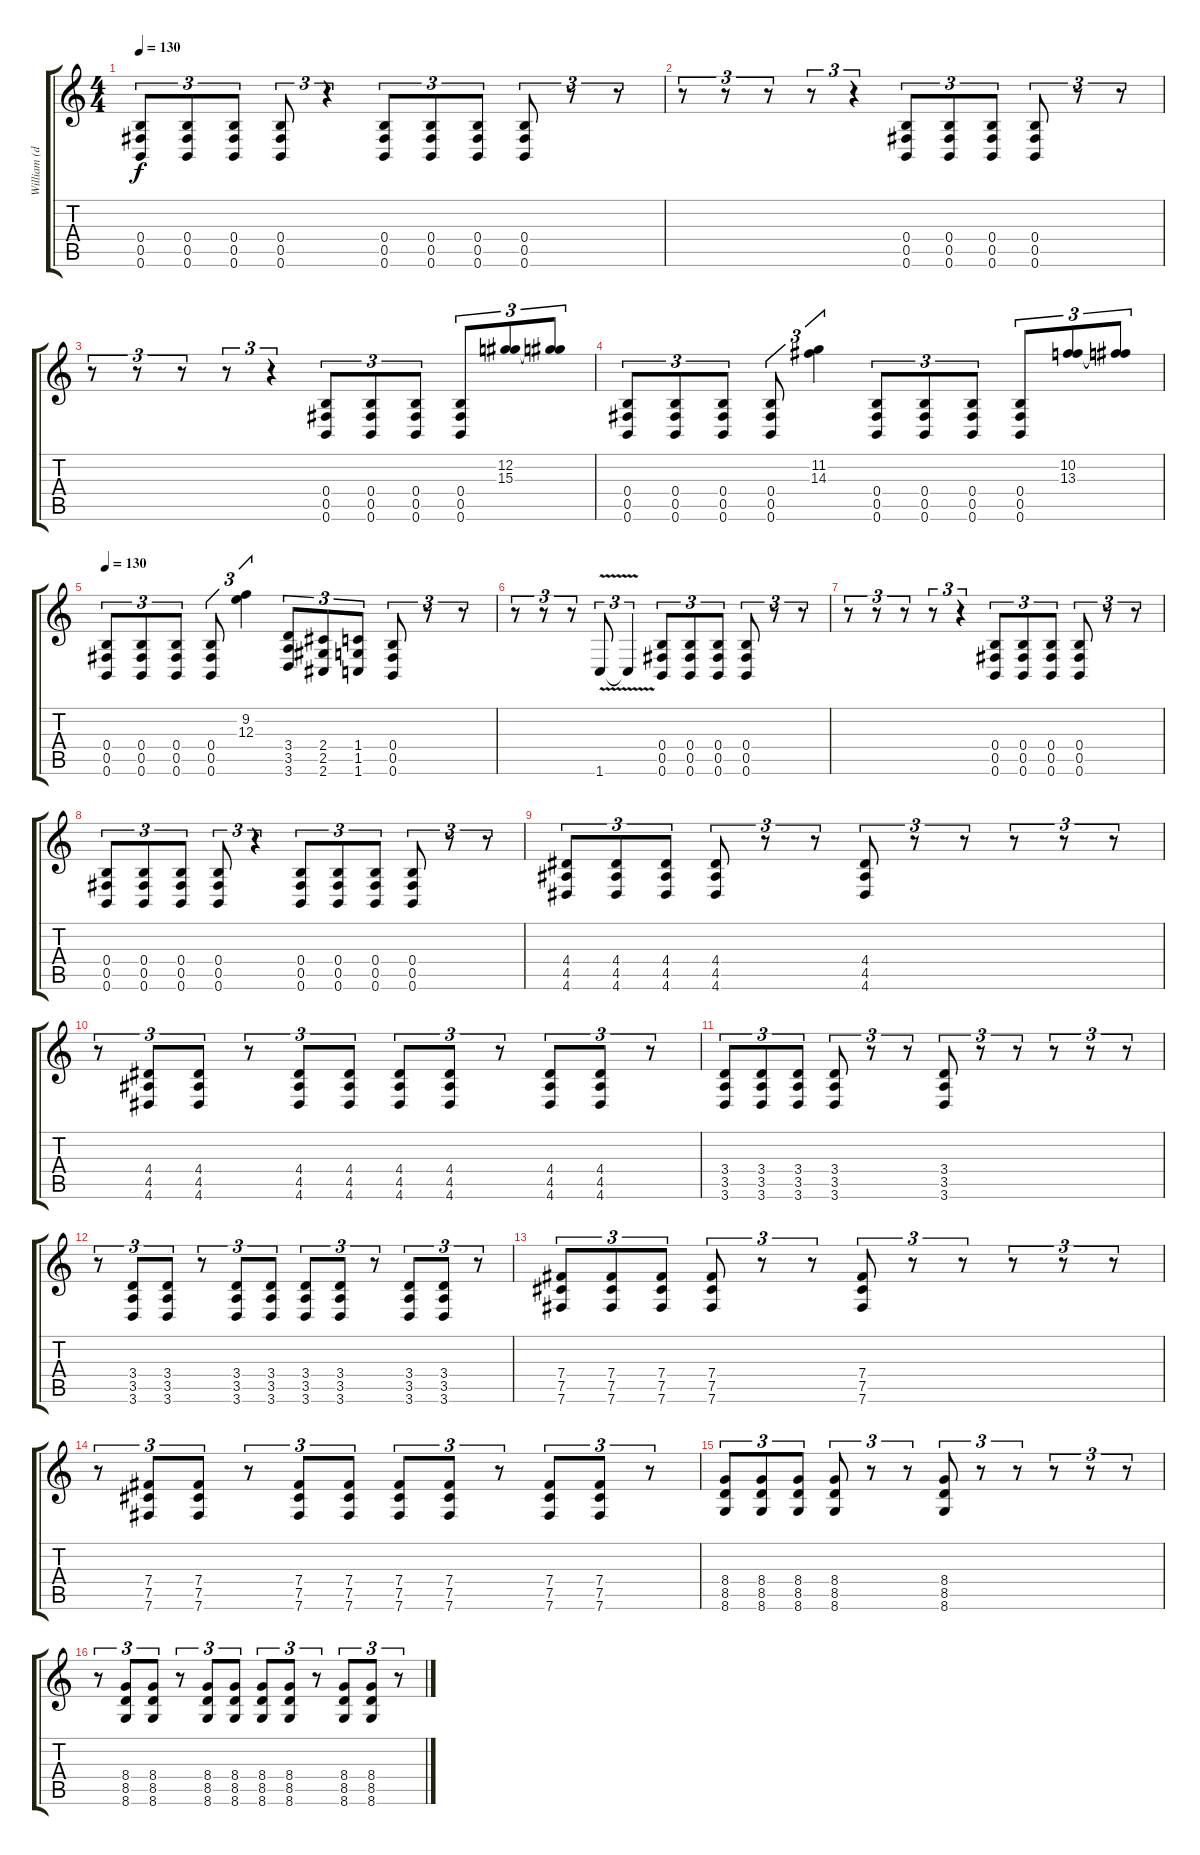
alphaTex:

\track ("William (dist)" "William (d") {instrument distortionguitar}
\staff {score tabs}
\tuning (Db4 Ab3 E3 B2 Gb2 B1) {hide}
\ts (4 4)
\tempo 130
\clef g2
\ks c
(0.4 0.5 0.6).8{tu (3 2) dy f} (0.4 0.5 0.6).8{tu (3 2)} (0.4 0.5 0.6).8{tu (3 2)} (0.4 0.5 0.6).8{tu (3 2)} r.4{tu (3 2)} (0.4 0.5 0.6).8{tu (3 2)} (0.4 0.5 0.6).8{tu (3 2)} (0.4 0.5 0.6).8{tu (3 2)} (0.4 0.5 0.6).8{tu (3 2)} r.8{tu (3 2)} r.8{tu (3 2)} |
r.8{tu (3 2)} r.8{tu (3 2)} r.8{tu (3 2)} r.8{tu (3 2)} r.4{tu (3 2)} (0.4 0.5 0.6).8{tu (3 2)} (0.4 0.5 0.6).8{tu (3 2)} (0.4 0.5 0.6).8{tu (3 2)} (0.4 0.5 0.6).8{tu (3 2)} r.8{tu (3 2)} r.8{tu (3 2)} |
r.8{tu (3 2)} r.8{tu (3 2)} r.8{tu (3 2)} r.8{tu (3 2)} r.4{tu (3 2)} (0.4 0.5 0.6).8{tu (3 2)} (0.4 0.5 0.6).8{tu (3 2)} (0.4 0.5 0.6).8{tu (3 2)} (0.4 0.5 0.6).8{tu (3 2)} (12.2 15.3).8{tu (3 2)} (12.2{t} 15.3{t}).8{tu (3 2)} |
(0.4 0.5 0.6).8{tu (3 2)} (0.4 0.5 0.6).8{tu (3 2)} (0.4 0.5 0.6).8{tu (3 2)} (0.4 0.5 0.6).8{tu (3 2)} (11.2 14.3).4{tu (3 2)} (0.4 0.5 0.6).8{tu (3 2)} (0.4 0.5 0.6).8{tu (3 2)} (0.4 0.5 0.6).8{tu (3 2)} (0.4 0.5 0.6).8{tu (3 2)} (10.2 13.3).8{tu (3 2)} (10.2{t} 13.3{t}).8{tu (3 2)} |
\tempo 130
(0.4 0.5 0.6).8{tu (3 2)} (0.4 0.5 0.6).8{tu (3 2)} (0.4 0.5 0.6).8{tu (3 2)} (0.4 0.5 0.6).8{tu (3 2)} (9.2 12.3).4{tu (3 2)} (3.4 3.5 3.6).8{tu (3 2)} (2.4 2.5 2.6).8{tu (3 2)} (1.4 1.5 1.6).8{tu (3 2)} (0.4 0.5 0.6).8{tu (3 2)} r.8{tu (3 2)} r.8{tu (3 2)} |
r.8{tu (3 2)} r.8{tu (3 2)} r.8{tu (3 2)} 1.6{v}.8{tu (3 2)} 1.6{t}.4{tu (3 2)} (0.4 0.5 0.6).8{tu (3 2)} (0.4 0.5 0.6).8{tu (3 2)} (0.4 0.5 0.6).8{tu (3 2)} (0.4 0.5 0.6).8{tu (3 2)} r.8{tu (3 2)} r.8{tu (3 2)} |
r.8{tu (3 2)} r.8{tu (3 2)} r.8{tu (3 2)} r.8{tu (3 2)} r.4{tu (3 2)} (0.4 0.5 0.6).8{tu (3 2)} (0.4 0.5 0.6).8{tu (3 2)} (0.4 0.5 0.6).8{tu (3 2)} (0.4 0.5 0.6).8{tu (3 2)} r.8{tu (3 2)} r.8{tu (3 2)} |
(0.4 0.5 0.6).8{tu (3 2)} (0.4 0.5 0.6).8{tu (3 2)} (0.4 0.5 0.6).8{tu (3 2)} (0.4 0.5 0.6).8{tu (3 2)} r.4{tu (3 2)} (0.4 0.5 0.6).8{tu (3 2)} (0.4 0.5 0.6).8{tu (3 2)} (0.4 0.5 0.6).8{tu (3 2)} (0.4 0.5 0.6).8{tu (3 2)} r.8{tu (3 2)} r.8{tu (3 2)} |
(4.4 4.5 4.6).8{tu (3 2)} (4.4 4.5 4.6).8{tu (3 2)} (4.4 4.5 4.6).8{tu (3 2)} (4.4 4.5 4.6).8{tu (3 2)} r.8{tu (3 2)} r.8{tu (3 2)} (4.4 4.5 4.6).8{tu (3 2)} r.8{tu (3 2)} r.8{tu (3 2)} r.8{tu (3 2)} r.8{tu (3 2)} r.8{tu (3 2)} |
r.8{tu (3 2)} (4.4 4.5 4.6).8{tu (3 2)} (4.4 4.5 4.6).8{tu (3 2)} r.8{tu (3 2)} (4.4 4.5 4.6).8{tu (3 2)} (4.4 4.5 4.6).8{tu (3 2)} (4.4 4.5 4.6).8{tu (3 2)} (4.4 4.5 4.6).8{tu (3 2)} r.8{tu (3 2)} (4.4 4.5 4.6).8{tu (3 2)} (4.4 4.5 4.6).8{tu (3 2)} r.8{tu (3 2)} |
(3.4 3.5 3.6).8{tu (3 2)} (3.4 3.5 3.6).8{tu (3 2)} (3.4 3.5 3.6).8{tu (3 2)} (3.4 3.5 3.6).8{tu (3 2)} r.8{tu (3 2)} r.8{tu (3 2)} (3.4 3.5 3.6).8{tu (3 2)} r.8{tu (3 2)} r.8{tu (3 2)} r.8{tu (3 2)} r.8{tu (3 2)} r.8{tu (3 2)} |
r.8{tu (3 2)} (3.4 3.5 3.6).8{tu (3 2)} (3.4 3.5 3.6).8{tu (3 2)} r.8{tu (3 2)} (3.4 3.5 3.6).8{tu (3 2)} (3.4 3.5 3.6).8{tu (3 2)} (3.4 3.5 3.6).8{tu (3 2)} (3.4 3.5 3.6).8{tu (3 2)} r.8{tu (3 2)} (3.4 3.5 3.6).8{tu (3 2)} (3.4 3.5 3.6).8{tu (3 2)} r.8{tu (3 2)} |
(7.4 7.5 7.6).8{tu (3 2)} (7.4 7.5 7.6).8{tu (3 2)} (7.4 7.5 7.6).8{tu (3 2)} (7.4 7.5 7.6).8{tu (3 2)} r.8{tu (3 2)} r.8{tu (3 2)} (7.4 7.5 7.6).8{tu (3 2)} r.8{tu (3 2)} r.8{tu (3 2)} r.8{tu (3 2)} r.8{tu (3 2)} r.8{tu (3 2)} |
r.8{tu (3 2)} (7.4 7.5 7.6).8{tu (3 2)} (7.4 7.5 7.6).8{tu (3 2)} r.8{tu (3 2)} (7.4 7.5 7.6).8{tu (3 2)} (7.4 7.5 7.6).8{tu (3 2)} (7.4 7.5 7.6).8{tu (3 2)} (7.4 7.5 7.6).8{tu (3 2)} r.8{tu (3 2)} (7.4 7.5 7.6).8{tu (3 2)} (7.4 7.5 7.6).8{tu (3 2)} r.8{tu (3 2)} |
(8.4 8.5 8.6).8{tu (3 2)} (8.4 8.5 8.6).8{tu (3 2)} (8.4 8.5 8.6).8{tu (3 2)} (8.4 8.5 8.6).8{tu (3 2)} r.8{tu (3 2)} r.8{tu (3 2)} (8.4 8.5 8.6).8{tu (3 2)} r.8{tu (3 2)} r.8{tu (3 2)} r.8{tu (3 2)} r.8{tu (3 2)} r.8{tu (3 2)} |
r.8{tu (3 2)} (8.4 8.5 8.6).8{tu (3 2)} (8.4 8.5 8.6).8{tu (3 2)} r.8{tu (3 2)} (8.4 8.5 8.6).8{tu (3 2)} (8.4 8.5 8.6).8{tu (3 2)} (8.4 8.5 8.6).8{tu (3 2)} (8.4 8.5 8.6).8{tu (3 2)} r.8{tu (3 2)} (8.4 8.5 8.6).8{tu (3 2)} (8.4 8.5 8.6).8{tu (3 2)} r.8{tu (3 2)}
